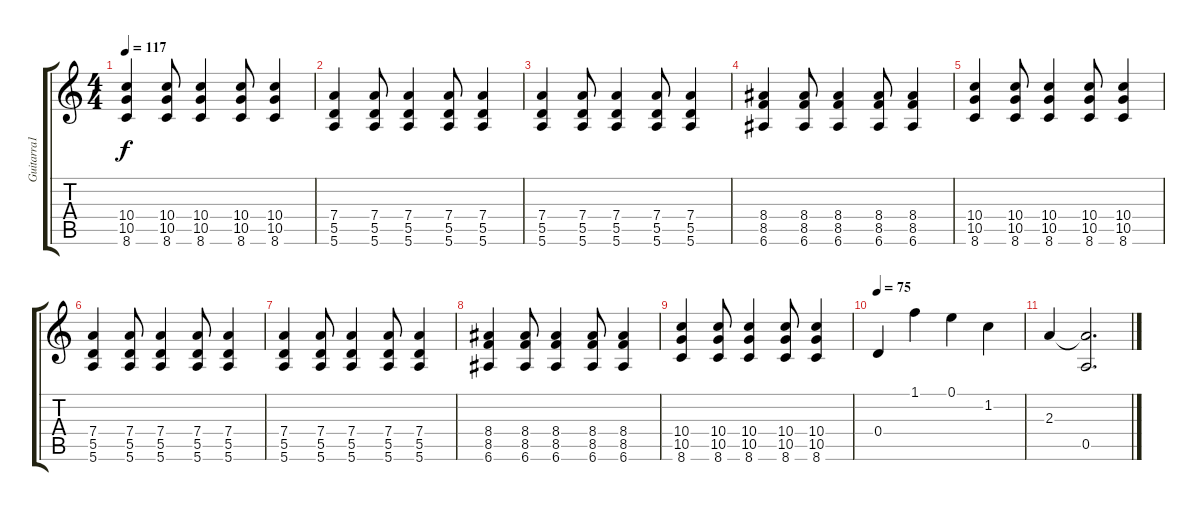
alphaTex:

\track ("Guitarra1" "Guitarra1") {instrument acousticguitarnylon}
\staff {score tabs}
\tuning (E4 B3 G3 D3 A2 E2) {hide}
\ts (4 4)
\tempo 117
\clef g2
\ks c
(10.4 10.5 8.6).4{dy f} (10.4 10.5 8.6).8 (10.4 10.5 8.6).4 (10.4 10.5 8.6).8 (10.4 10.5 8.6).4 |
(7.4 5.5 5.6).4 (7.4 5.5 5.6).8 (7.4 5.5 5.6).4 (7.4 5.5 5.6).8 (7.4 5.5 5.6).4 |
(7.4 5.5 5.6).4 (7.4 5.5 5.6).8 (7.4 5.5 5.6).4 (7.4 5.5 5.6).8 (7.4 5.5 5.6).4 |
(8.4 8.5 6.6).4 (8.4 8.5 6.6).8 (8.4 8.5 6.6).4 (8.4 8.5 6.6).8 (8.4 8.5 6.6).4 |
(10.4 10.5 8.6).4 (10.4 10.5 8.6).8 (10.4 10.5 8.6).4 (10.4 10.5 8.6).8 (10.4 10.5 8.6).4 |
(7.4 5.5 5.6).4 (7.4 5.5 5.6).8 (7.4 5.5 5.6).4 (7.4 5.5 5.6).8 (7.4 5.5 5.6).4 |
(7.4 5.5 5.6).4 (7.4 5.5 5.6).8 (7.4 5.5 5.6).4 (7.4 5.5 5.6).8 (7.4 5.5 5.6).4 |
(8.4 8.5 6.6).4 (8.4 8.5 6.6).8 (8.4 8.5 6.6).4 (8.4 8.5 6.6).8 (8.4 8.5 6.6).4 |
(10.4 10.5 8.6).4 (10.4 10.5 8.6).8 (10.4 10.5 8.6).4 (10.4 10.5 8.6).8 (10.4 10.5 8.6).4 |
\tempo 75
0.4.4{volume 13 instrument acousticguitarsteel} 1.1.4 0.1.4 1.2.4 |
2.3.4 (2.3{t} 0.5).2{d}
